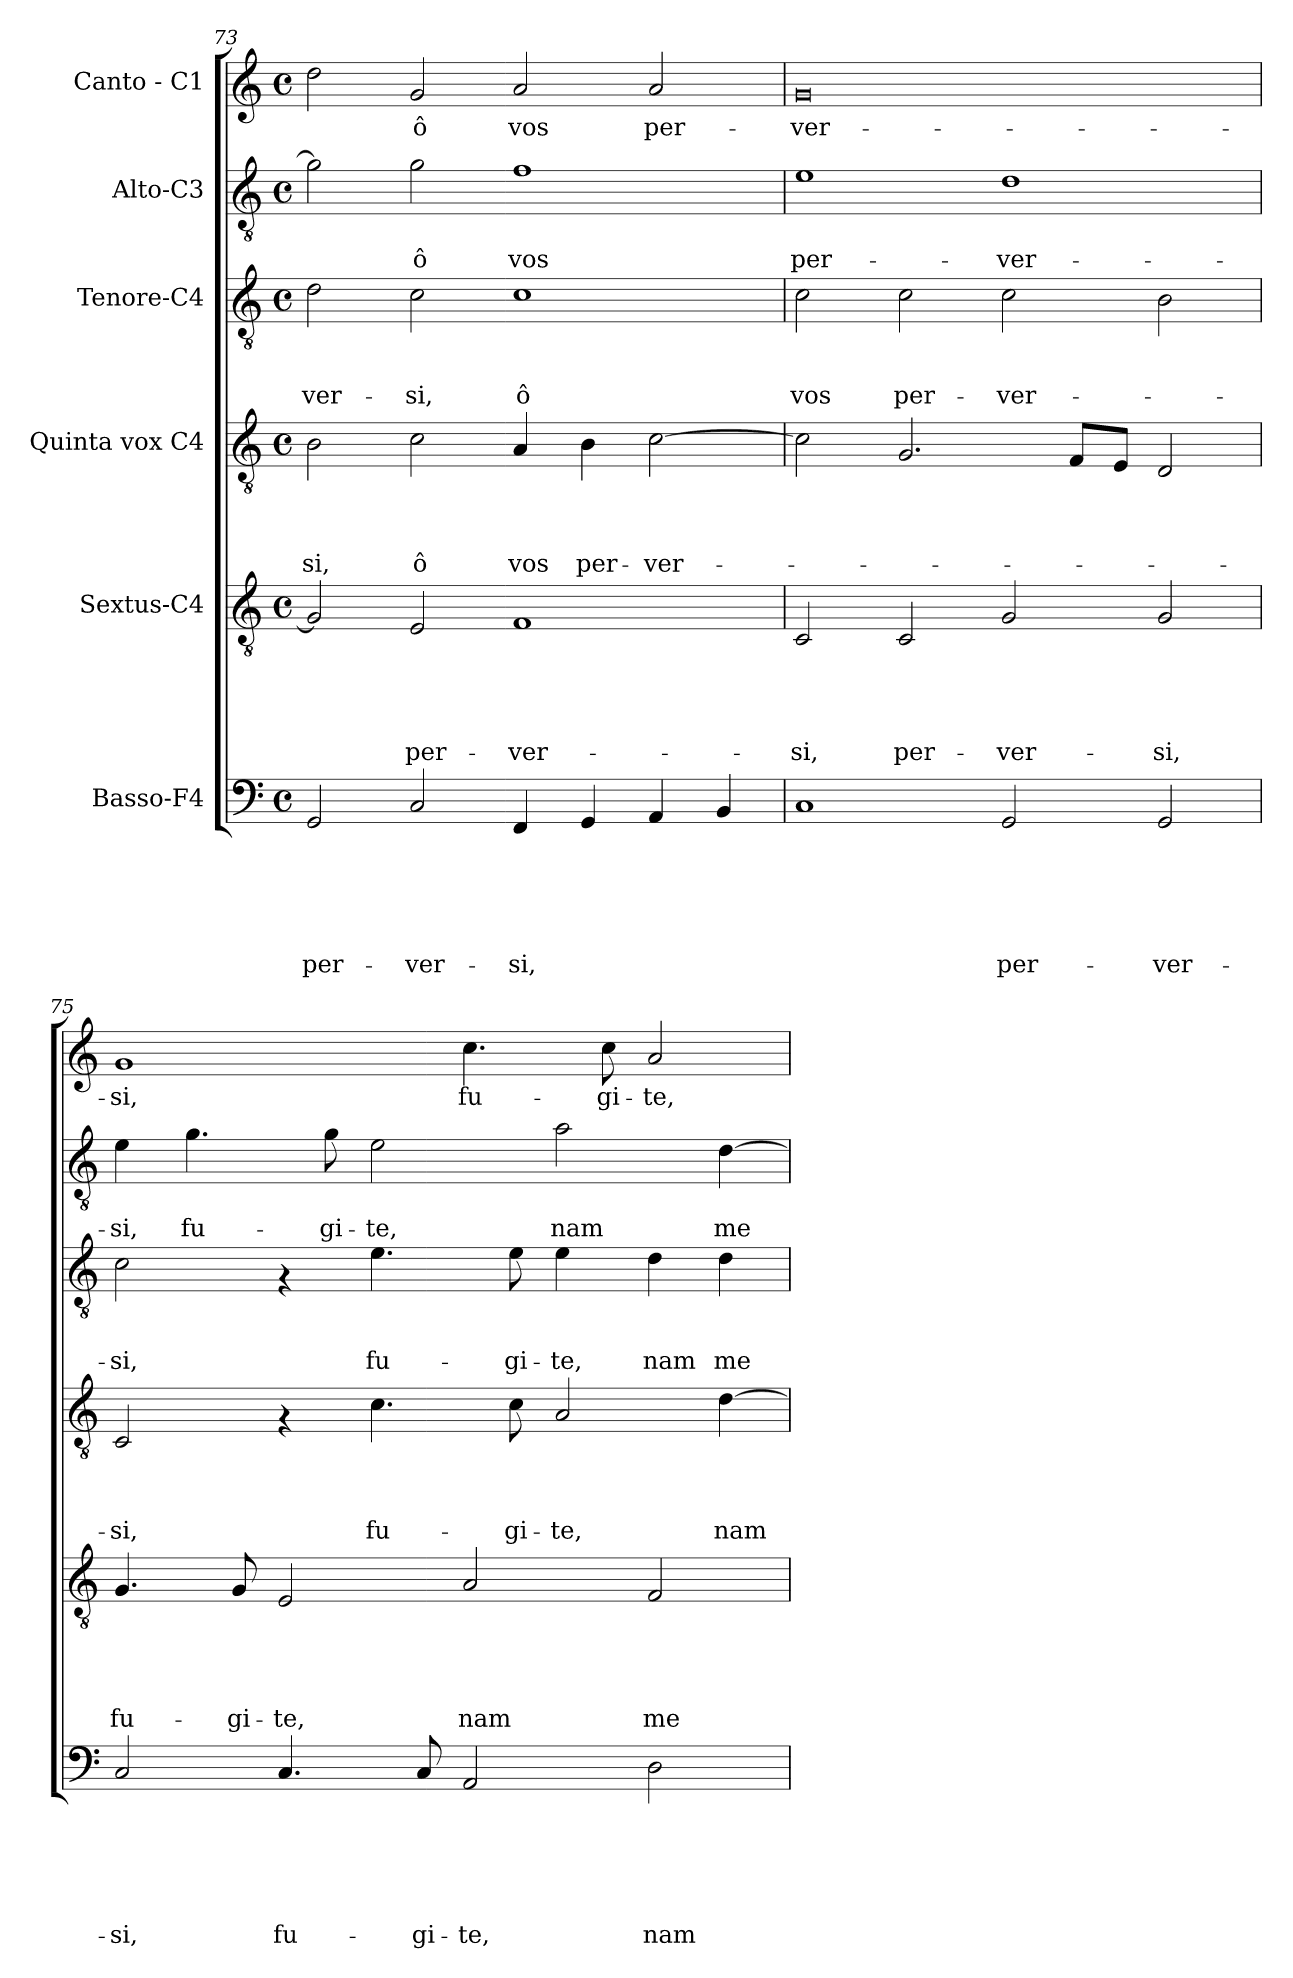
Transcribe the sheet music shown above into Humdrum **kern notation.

**kern	**text	**text	**text	**text	**text	**text	**kern	**text	**text	**text	**text	**text	**kern	**text	**text	**text	**text	**kern	**text	**text	**text	**kern	**text	**text	**kern	**text
*part6	*part6	*part6	*part6	*part6	*part6	*part6	*part5	*part5	*part5	*part5	*part5	*part5	*part4	*part4	*part4	*part4	*part4	*part3	*part3	*part3	*part3	*part2	*part2	*part2	*part1	*part1
*staff6	*staff6	*staff6	*staff6	*staff6	*staff6	*staff6	*staff5	*staff5	*staff5	*staff5	*staff5	*staff5	*staff4	*staff4	*staff4	*staff4	*staff4	*staff3	*staff3	*staff3	*staff3	*staff2	*staff2	*staff2	*staff1	*staff1
*I"Basso-F4	*	*	*	*	*	*	*I"Sextus-C4	*	*	*	*	*	*I"Quinta vox C4	*	*	*	*	*I"Tenore-C4	*	*	*	*I"Alto-C3	*	*	*I"Canto - C1	*
!!LO:PB:g=z
*clefF4	*	*	*	*	*	*	*clefGv2	*	*	*	*	*	*clefGv2	*	*	*	*	*clefGv2	*	*	*	*clefGv2	*	*	*clefG2	*
*k[]	*	*	*	*	*	*	*k[]	*	*	*	*	*	*k[]	*	*	*	*	*k[]	*	*	*	*k[]	*	*	*k[]	*
*C:	*	*	*	*	*	*	*C:	*	*	*	*	*	*C:	*	*	*	*	*C:	*	*	*	*C:	*	*	*C:	*
*M4/4	*	*	*	*	*	*	*M4/4	*	*	*	*	*	*M4/4	*	*	*	*	*M4/4	*	*	*	*M4/4	*	*	*M4/4	*
*met(c)	*	*	*	*	*	*	*met(c)	*	*	*	*	*	*met(c)	*	*	*	*	*met(c)	*	*	*	*met(c)	*	*	*met(c)	*
=73	=73	=73	=73	=73	=73	=73	=73	=73	=73	=73	=73	=73	=73	=73	=73	=73	=73	=73	=73	=73	=73	=73	=73	=73	=73	=73
!	!	!	!	!	!	!LO:LY:b	!	!	!	!	!	!	!	!	!	!	!LO:LY:b	!	!	!	!LO:LY:b	!	!	!	!	!
2GG/	.	.	.	.	.	per-	2G/]	.	.	.	.	.	2B\	.	.	.	-si,	2d\	.	.	-ver-	2g\]	.	.	2dd\	.
!	!	!	!	!	!	!LO:LY:b	!	!	!	!	!	!LO:LY:b	!	!	!	!	!LO:LY:b	!	!	!	!LO:LY:b	!	!	!LO:LY:b	!	!LO:LY:b
2C/	.	.	.	.	.	-ver-	2E/	.	.	.	.	per-	2c\	.	.	.	ô	2c\	.	.	-si,	2g\	.	ô	2g/	ô
!	!	!	!	!	!	!LO:LY:b	!	!	!	!	!	!LO:LY:b	!	!	!	!	!LO:LY:b	!	!	!	!LO:LY:b	!	!	!LO:LY:b	!	!LO:LY:b
4FF/	.	.	.	.	.	-si,	1F	.	.	.	.	-ver-	4A/	.	.	.	vos	1c	.	.	ô	1f	.	vos	2a/	vos
!	!	!	!	!	!	!	!	!	!	!	!	!	!	!	!	!	!LO:LY:b	!	!	!	!	!	!	!	!	!
4GG/	.	.	.	.	.	.	.	.	.	.	.	.	4B\	.	.	.	per-	.	.	.	.	.	.	.	.	.
!	!	!	!	!	!	!	!	!	!	!	!	!	!	!	!	!	!LO:LY:b	!	!	!	!	!	!	!	!	!LO:LY:b
4AA/	.	.	.	.	.	.	.	.	.	.	.	.	[>2c\	.	.	.	-ver-	.	.	.	.	.	.	.	2a/	per-
4BB/	.	.	.	.	.	.	.	.	.	.	.	.	.	.	.	.	.	.	.	.	.	.	.	.	.	.
=74	=74	=74	=74	=74	=74	=74	=74	=74	=74	=74	=74	=74	=74	=74	=74	=74	=74	=74	=74	=74	=74	=74	=74	=74	=74	=74
!	!	!	!	!	!	!	!	!	!	!	!	!LO:LY:b	!	!	!	!	!	!	!	!	!LO:LY:b	!	!	!LO:LY:b	!	!LO:LY:b
1C	.	.	.	.	.	.	2C/	.	.	.	.	-si,	2c\]	.	.	.	.	2c\	.	.	vos	1e	.	per-	0g	-ver-
!	!	!	!	!	!	!	!	!	!	!	!	!LO:LY:b	!	!	!	!	!	!	!	!	!LO:LY:b	!	!	!	!	!
.	.	.	.	.	.	.	2C/	.	.	.	.	per-	2.G/	.	.	.	.	2c\	.	.	per-	.	.	.	.	.
!	!	!	!	!	!	!LO:LY:b	!	!	!	!	!	!LO:LY:b	!	!	!	!	!	!	!	!	!LO:LY:b	!	!	!LO:LY:b	!	!
2GG/	.	.	.	.	.	per-	2G/	.	.	.	.	-ver-	.	.	.	.	.	2c\	.	.	-ver-	1d	.	-ver-	.	.
.	.	.	.	.	.	.	.	.	.	.	.	.	8F/L	.	.	.	.	.	.	.	.	.	.	.	.	.
.	.	.	.	.	.	.	.	.	.	.	.	.	8E/J	.	.	.	.	.	.	.	.	.	.	.	.	.
!	!	!	!	!	!	!LO:LY:b	!	!	!	!	!	!LO:LY:b	!	!	!	!	!	!	!	!	!	!	!	!	!	!
2GG/	.	.	.	.	.	-ver-	2G/	.	.	.	.	-si,	2D/	.	.	.	.	2B\	.	.	.	.	.	.	.	.
=75	=75	=75	=75	=75	=75	=75	=75	=75	=75	=75	=75	=75	=75	=75	=75	=75	=75	=75	=75	=75	=75	=75	=75	=75	=75	=75
!	!	!	!	!	!	!LO:LY:b	!	!	!	!	!	!LO:LY:b	!	!	!	!	!LO:LY:b	!	!	!	!LO:LY:b	!	!	!LO:LY:b	!	!LO:LY:b
2C/	.	.	.	.	.	-si,	4.G/	.	.	.	.	fu-	2C/	.	.	.	-si,	2c\	.	.	-si,	4e\	.	-si,	1g	-si,
!	!	!	!	!	!	!	!	!	!	!	!	!	!	!	!	!	!	!	!	!	!	!	!	!LO:LY:b	!	!
.	.	.	.	.	.	.	.	.	.	.	.	.	.	.	.	.	.	.	.	.	.	4.g\	.	fu-	.	.
!	!	!	!	!	!	!	!	!	!	!	!	!LO:LY:b	!	!	!	!	!	!	!	!	!	!	!	!	!	!
.	.	.	.	.	.	.	8G/	.	.	.	.	-gi-	.	.	.	.	.	.	.	.	.	.	.	.	.	.
!	!	!	!	!	!	!LO:LY:b	!	!	!	!	!	!LO:LY:b	!	!	!	!	!	!	!	!	!	!	!	!	!	!
4.C/	.	.	.	.	.	fu-	2E/	.	.	.	.	-te,	4rF	.	.	.	.	4rF	.	.	.	.	.	.	.	.
!	!	!	!	!	!	!	!	!	!	!	!	!	!	!	!	!	!	!	!	!	!	!	!	!LO:LY:b	!	!
.	.	.	.	.	.	.	.	.	.	.	.	.	.	.	.	.	.	.	.	.	.	8g\	.	-gi-	.	.
!	!	!	!	!	!	!	!	!	!	!	!	!	!	!	!	!	!LO:LY:b	!	!	!	!LO:LY:b	!	!	!LO:LY:b	!	!
.	.	.	.	.	.	.	.	.	.	.	.	.	4.c\	.	.	.	fu-	4.e\	.	.	fu-	2e\	.	-te,	.	.
!	!	!	!	!	!	!LO:LY:b	!	!	!	!	!	!	!	!	!	!	!	!	!	!	!	!	!	!	!	!
8C/	.	.	.	.	.	-gi-	.	.	.	.	.	.	.	.	.	.	.	.	.	.	.	.	.	.	.	.
!	!	!	!	!	!	!LO:LY:b	!	!	!	!	!	!LO:LY:b	!	!	!	!	!	!	!	!	!	!	!	!	!	!LO:LY:b
2AA/	.	.	.	.	.	-te,	2A/	.	.	.	.	nam	.	.	.	.	.	.	.	.	.	.	.	.	4.cc\	fu-
!	!	!	!	!	!	!	!	!	!	!	!	!	!	!	!	!	!LO:LY:b	!	!	!	!LO:LY:b	!	!	!	!	!
.	.	.	.	.	.	.	.	.	.	.	.	.	8c\	.	.	.	-gi-	8e\	.	.	-gi-	.	.	.	.	.
!	!	!	!	!	!	!	!	!	!	!	!	!	!	!	!	!	!LO:LY:b	!	!	!	!LO:LY:b	!	!	!LO:LY:b	!	!
.	.	.	.	.	.	.	.	.	.	.	.	.	2A/	.	.	.	-te,	4e\	.	.	-te,	2a\	.	nam	.	.
!	!	!	!	!	!	!	!	!	!	!	!	!	!	!	!	!	!	!	!	!	!	!	!	!	!	!LO:LY:b
.	.	.	.	.	.	.	.	.	.	.	.	.	.	.	.	.	.	.	.	.	.	.	.	.	8cc\	-gi-
!	!	!	!	!	!	!LO:LY:b	!	!	!	!	!	!LO:LY:b	!	!	!	!	!	!	!	!	!LO:LY:b	!	!	!	!	!LO:LY:b
2D\	.	.	.	.	.	nam	2F/	.	.	.	.	me	.	.	.	.	.	4d\	.	.	nam	.	.	.	2a/	-te,
!	!	!	!	!	!	!	!	!	!	!	!	!	!	!	!	!	!LO:LY:b	!	!	!	!LO:LY:b	!	!	!LO:LY:b	!	!
.	.	.	.	.	.	.	.	.	.	.	.	.	[>4d\	.	.	.	nam	4d\	.	.	me	[>4d\	.	me	.	.
=	=	=	=	=	=	=	=	=	=	=	=	=	=	=	=	=	=	=	=	=	=	=	=	=	=	=
*-	*-	*-	*-	*-	*-	*-	*-	*-	*-	*-	*-	*-	*-	*-	*-	*-	*-	*-	*-	*-	*-	*-	*-	*-	*-	*-
